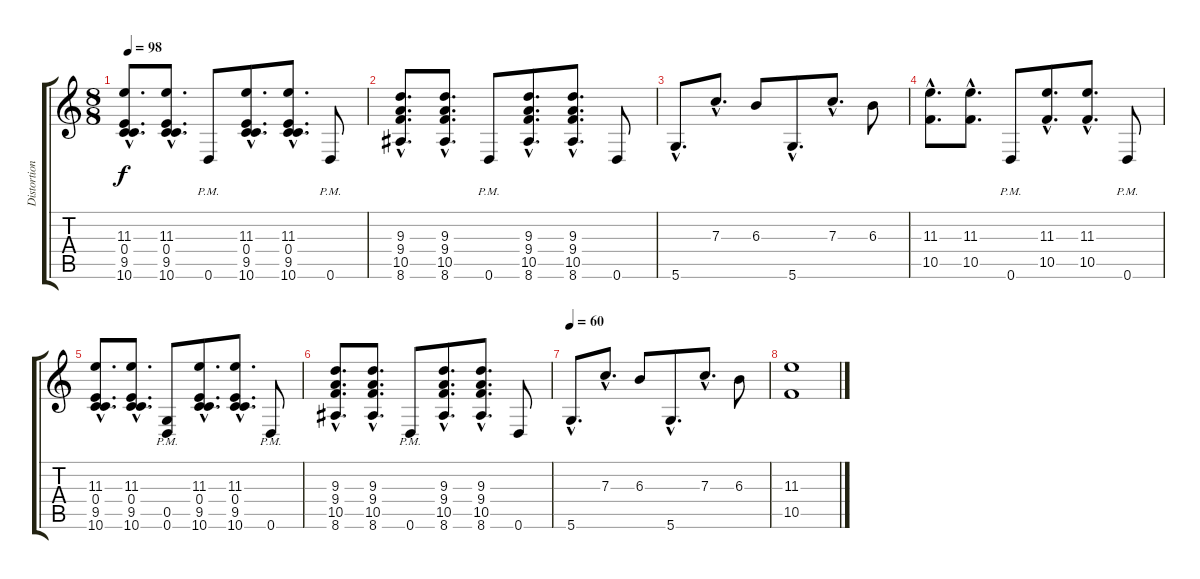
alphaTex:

\track ("Distortion 2" "Distortion") {instrument distortionguitar}
\staff {score tabs}
\tuning (D4 A3 F3 C3 G2 D2) {hide}
\ts (8 8)
\tempo 98
\clef g2
\ks c
(11.3{hac} 0.4{hac} 9.5{hac} 10.6{hac}).8{d dy f} (11.3{hac} 0.4{hac} 9.5{hac} 10.6{hac}).8{d} 0.6{pm}.8 (11.3{hac} 0.4{hac} 9.5{hac} 10.6{hac}).8{d} (11.3{hac} 0.4{hac} 9.5{hac} 10.6{hac}).8{d} 0.6{pm}.8 |
(9.3{hac} 9.4{hac} 10.5{hac} 8.6{hac}).8{d} (9.3{hac} 9.4{hac} 10.5{hac} 8.6{hac}).8{d} 0.6{pm}.8 (9.3{hac} 9.4{hac} 10.5{hac} 8.6{hac}).8{d} (9.3{hac} 9.4{hac} 10.5{hac} 8.6{hac}).8{d} 0.6.8 |
5.6{hac}.8{d} 7.3{hac}.8{d} 6.3.8 5.6{hac}.8{d} 7.3{hac}.8{d} 6.3.8 |
(11.3{hac} 10.5{hac}).8{d} (11.3{hac} 10.5{hac}).8{d} 0.6{pm}.8 (11.3{hac} 10.5{hac}).8{d} (11.3{hac} 10.5{hac}).8{d} 0.6{pm}.8 |
(11.3{hac} 0.4{hac} 9.5{hac} 10.6{hac}).8{d} (11.3{hac} 0.4{hac} 9.5{hac} 10.6{hac}).8{d} (0.5{pm} 0.6{pm}).8 (11.3{hac} 0.4{hac} 9.5{hac} 10.6{hac}).8{d} (11.3{hac} 0.4{hac} 9.5{hac} 10.6{hac}).8{d} 0.6{pm}.8 |
(9.3{hac} 9.4{hac} 10.5{hac} 8.6{hac}).8{d} (9.3{hac} 9.4{hac} 10.5{hac} 8.6{hac}).8{d} 0.6{pm}.8 (9.3{hac} 9.4{hac} 10.5{hac} 8.6{hac}).8{d} (9.3{hac} 9.4{hac} 10.5{hac} 8.6{hac}).8{d} 0.6.8 |
\tempo 60
5.6{hac}.8{d} 7.3{hac}.8{d} 6.3.8 5.6{hac}.8{d} 7.3{hac}.8{d} 6.3.8 |
(11.3 10.5).1
